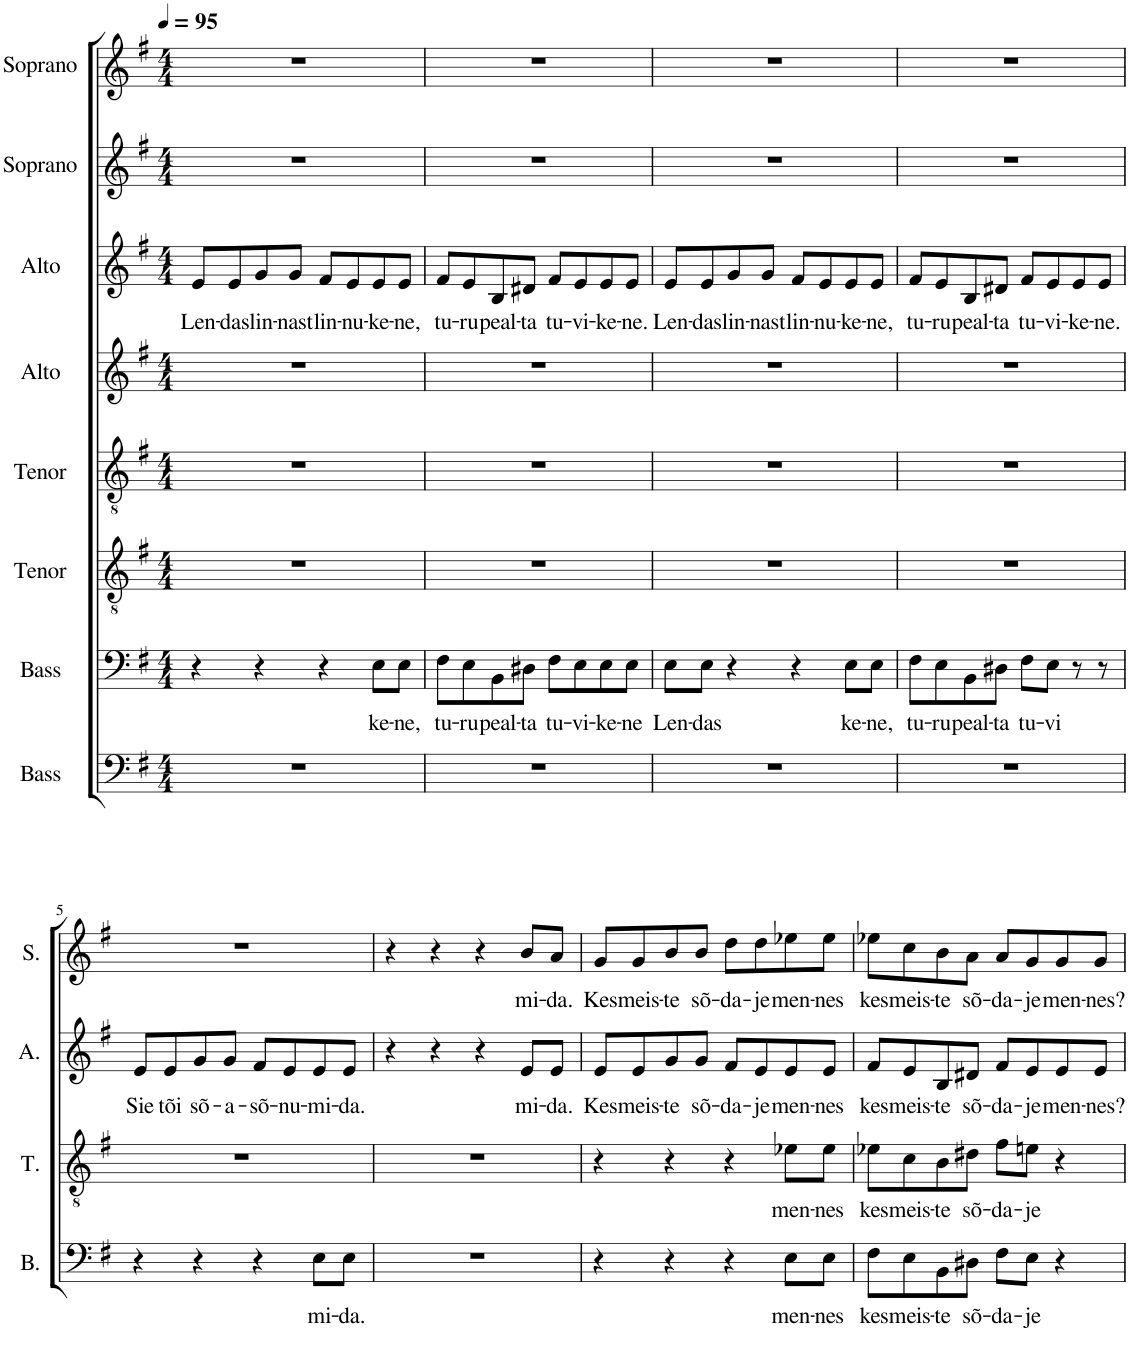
**kern	**text	**kern	**text	**kern	**text	**kern	**text
*part4	*part4	*part3	*part3	*part2	*part2	*part1	*part1
*staff4	*staff4	*staff3	*staff3	*staff2	*staff2	*staff1	*staff1
*I"Bass	*	*I"Tenor	*	*I"Alto	*	*I"Soprano	*
*I'B.	*	*I'T.	*	*I'A.	*	*I'S.	*
*clefF4	*	*clefGv2	*	*clefG2	*	*clefG2	*
*	*	*	*	*Trd1c2	*	*	*
*k[f#]	*	*k[f#]	*	*k[f#]	*	*k[f#]	*
*M4/4	*	*M4/4	*	*M4/4	*	*M4/4	*
*MM95	*	*MM95	*	*MM95	*	*MM95	*
=1	=1	=1	=1	=1	=1	=1	=1
!	!	!	!	!	!LO:LY:b	!	!
4r	.	1r	.	8e/L	Len-	1r	.
!	!	!	!	!	!LO:LY:b	!	!
.	.	.	.	8e/	-das	.	.
!	!	!	!	!	!LO:LY:b	!	!
4r	.	.	.	8g/	lin-	.	.
!	!	!	!	!	!LO:LY:b	!	!
.	.	.	.	8g/J	-nast	.	.
!	!	!	!	!	!LO:LY:b	!	!
4r	.	.	.	8f#/L	lin-	.	.
!	!	!	!	!	!LO:LY:b	!	!
.	.	.	.	8e/	-nu-	.	.
!	!LO:LY:b	!	!	!	!LO:LY:b	!	!
8E\L	-ke-	.	.	8e/	-ke-	.	.
!	!LO:LY:b	!	!	!	!LO:LY:b	!	!
8E\J	-ne,	.	.	8e/J	-ne,	.	.
=2	=2	=2	=2	=2	=2	=2	=2
!	!LO:LY:b	!	!	!	!LO:LY:b	!	!
8F#\L	tu-	1r	.	8f#/L	tu-	1r	.
!	!LO:LY:b	!	!	!	!LO:LY:b	!	!
8E\	-ru	.	.	8e/	-ru	.	.
!	!LO:LY:b	!	!	!	!LO:LY:b	!	!
8BB\	peal-	.	.	8B/	peal-	.	.
!	!LO:LY:b	!	!	!	!LO:LY:b	!	!
8D#X\J	-ta	.	.	8d#X/J	-ta	.	.
!	!LO:LY:b	!	!	!	!LO:LY:b	!	!
8F#\L	tu-	.	.	8f#/L	tu-	.	.
!	!LO:LY:b	!	!	!	!LO:LY:b	!	!
8E\	-vi-	.	.	8e/	-vi-	.	.
!	!LO:LY:b	!	!	!	!LO:LY:b	!	!
8E\	-ke-	.	.	8e/	-ke-	.	.
!	!LO:LY:b	!	!	!	!LO:LY:b	!	!
8E\J	-ne	.	.	8e/J	-ne.	.	.
=3	=3	=3	=3	=3	=3	=3	=3
!	!LO:LY:b	!	!	!	!LO:LY:b	!	!
8E\L	Len-	1r	.	8e/L	Len-	1r	.
!	!LO:LY:b	!	!	!	!LO:LY:b	!	!
8E\J	-das	.	.	8e/	-das	.	.
!	!	!	!	!	!LO:LY:b	!	!
4r	.	.	.	8g/	lin-	.	.
!	!	!	!	!	!LO:LY:b	!	!
.	.	.	.	8g/J	-nast	.	.
!	!	!	!	!	!LO:LY:b	!	!
4r	.	.	.	8f#/L	lin-	.	.
!	!	!	!	!	!LO:LY:b	!	!
.	.	.	.	8e/	-nu-	.	.
!	!LO:LY:b	!	!	!	!LO:LY:b	!	!
8E\L	-ke-	.	.	8e/	-ke-	.	.
!	!LO:LY:b	!	!	!	!LO:LY:b	!	!
8E\J	-ne,	.	.	8e/J	-ne,	.	.
=4	=4	=4	=4	=4	=4	=4	=4
!	!LO:LY:b	!	!	!	!LO:LY:b	!	!
8F#\L	tu-	1r	.	8f#/L	tu-	1r	.
!	!LO:LY:b	!	!	!	!LO:LY:b	!	!
8E\	-ru	.	.	8e/	-ru	.	.
!	!LO:LY:b	!	!	!	!LO:LY:b	!	!
8BB\	peal-	.	.	8B/	peal-	.	.
!	!LO:LY:b	!	!	!	!LO:LY:b	!	!
8D#X\J	-ta	.	.	8d#X/J	-ta	.	.
!	!LO:LY:b	!	!	!	!LO:LY:b	!	!
8F#\L	tu-	.	.	8f#/L	tu-	.	.
!	!LO:LY:b	!	!	!	!LO:LY:b	!	!
8E\J	-vi	.	.	8e/	-vi-	.	.
!	!	!	!	!	!LO:LY:b	!	!
8r	.	.	.	8e/	-ke-	.	.
!	!	!	!	!	!LO:LY:b	!	!
8r	.	.	.	8e/J	-ne.	.	.
!!LO:LB:g=z
=5	=5	=5	=5	=5	=5	=5	=5
!	!	!	!	!	!LO:LY:b	!	!
4r	.	1r	.	8e/L	Sie	1r	.
!	!	!	!	!	!LO:LY:b	!	!
.	.	.	.	8e/	tõi	.	.
!	!	!	!	!	!LO:LY:b	!	!
4r	.	.	.	8g/	sõ-	.	.
!	!	!	!	!	!LO:LY:b	!	!
.	.	.	.	8g/J	-a-	.	.
!	!	!	!	!	!LO:LY:b	!	!
4r	.	.	.	8f#/L	-sõ-	.	.
!	!	!	!	!	!LO:LY:b	!	!
.	.	.	.	8e/	-nu-	.	.
!	!LO:LY:b	!	!	!	!LO:LY:b	!	!
8E\L	mi-	.	.	8e/	-mi-	.	.
!	!LO:LY:b	!	!	!	!LO:LY:b	!	!
8E\J	-da.	.	.	8e/J	-da.	.	.
=6	=6	=6	=6	=6	=6	=6	=6
1r	.	1r	.	4r	.	4r	.
.	.	.	.	4r	.	4r	.
.	.	.	.	4r	.	4r	.
!	!	!	!	!	!LO:LY:b	!	!LO:LY:b
.	.	.	.	8e/L	-mi-	8b/L	-mi-
!	!	!	!	!	!LO:LY:b	!	!LO:LY:b
.	.	.	.	8e/J	-da.	8a/J	-da.
=7	=7	=7	=7	=7	=7	=7	=7
!	!	!	!	!	!LO:LY:b	!	!LO:LY:b
4r	.	4r	.	8e/L	Kes	8g/L	Kes
!	!	!	!	!	!LO:LY:b	!	!LO:LY:b
.	.	.	.	8e/	meis-	8g/	meis-
!	!	!	!	!	!LO:LY:b	!	!LO:LY:b
4r	.	4r	.	8g/	-te	8b/	-te
!	!	!	!	!	!LO:LY:b	!	!LO:LY:b
.	.	.	.	8g/J	sõ-	8b/J	sõ-
!	!	!	!	!	!LO:LY:b	!	!LO:LY:b
4r	.	4r	.	8f#/L	-da-	8dd\L	-da-
!	!	!	!	!	!LO:LY:b	!	!LO:LY:b
.	.	.	.	8e/	-je	8dd\	-je
!	!LO:LY:b	!	!LO:LY:b	!	!LO:LY:b	!	!LO:LY:b
8E\L	men-	8e-X\L	men-	8e/	men-	8ee-X\	men-
!	!LO:LY:b	!	!LO:LY:b	!	!LO:LY:b	!	!LO:LY:b
8E\J	-nes	8e-\J	-nes	8e/J	-nes	8ee-\J	-nes
=8	=8	=8	=8	=8	=8	=8	=8
!	!LO:LY:b	!	!LO:LY:b	!	!LO:LY:b	!	!LO:LY:b
8F#\L	kes	8e-X\L	kes	8f#/L	kes	8ee-X\L	kes
!	!LO:LY:b	!	!LO:LY:b	!	!LO:LY:b	!	!LO:LY:b
8E\	meis-	8c\	meis-	8e/	meis-	8cc\	meis-
!	!LO:LY:b	!	!LO:LY:b	!	!LO:LY:b	!	!LO:LY:b
8BB\	-te	8B\	-te	8B/	-te	8b\	-te
!	!LO:LY:b	!	!LO:LY:b	!	!LO:LY:b	!	!LO:LY:b
8D#X\J	sõ-	8d#X\J	sõ-	8d#X/J	sõ-	8a\J	sõ-
!	!LO:LY:b	!	!LO:LY:b	!	!LO:LY:b	!	!LO:LY:b
8F#\L	-da-	8f#\L	-da-	8f#/L	-da-	8a/L	-da-
!	!LO:LY:b	!	!LO:LY:b	!	!LO:LY:b	!	!LO:LY:b
8E\J	-je	8en\J	-je	8e/	-je	8g/	-je
!	!	!	!	!	!LO:LY:b	!	!LO:LY:b
4r	.	4r	.	8e/	men-	8g/	men-
!	!	!	!	!	!LO:LY:b	!	!LO:LY:b
.	.	.	.	8e/J	-nes?	8g/J	-nes?
=	=	=	=	=	=	=	=
*-	*-	*-	*-	*-	*-	*-	*-
